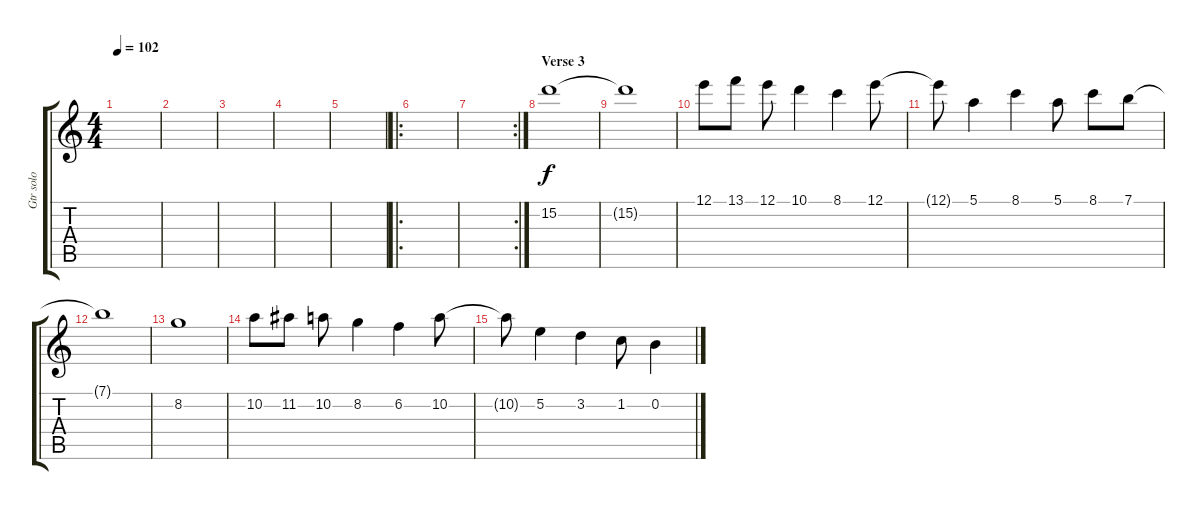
\track ("Gtr solo" "Gtr solo") {instrument overdrivenguitar}
\staff {score tabs}
\tuning (E4 B3 G3 D3 A2 E2) {hide}
\ts (4 4)
\tempo 102
\clef g2
\ks c
|
|
|
|
|
\ro
|
\rc 2
|
\section ("" "Verse 3")
15.2.1 |
15.2{t}.1 |
12.1.8 13.1.8 12.1.8 10.1.4 8.1.4 12.1.8 |
12.1{t}.8 5.1.4 8.1.4 5.1.8 8.1.8 7.1.8 |
7.1{t}.1 |
8.2.1 |
10.2.8 11.2.8 10.2.8 8.2.4 6.2.4 10.2.8 |
10.2{t}.8 5.2.4 3.2.4 1.2.8 0.2.4
